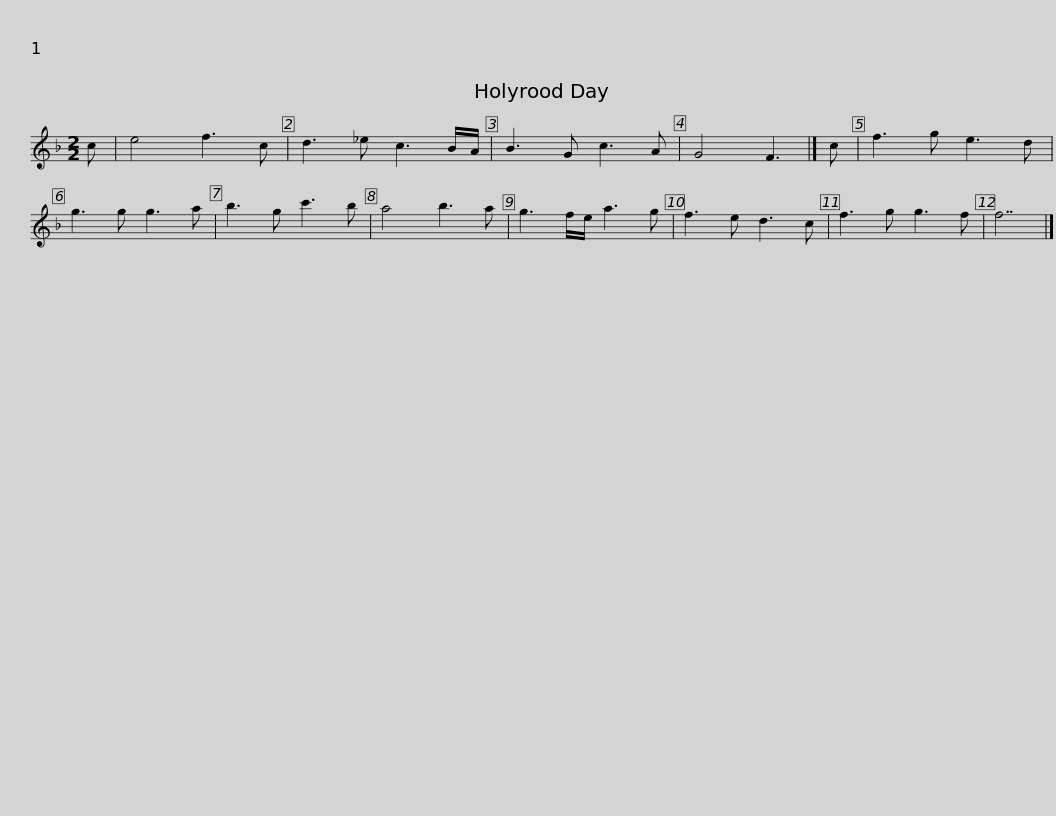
X:1
L:1/8
M:2/2
I:linebreak $
K:F
V:1 treble
V:1
 c | e4 f3 c | d3 _e c3 B/A/ | B3 G c3 A | G4 F3 |] %5
 c | f3 g e3 d | g3 g g3 a | b3 g c'3 b |$ a4 b3 a | %10
 g3 f/e/ a3 g | f3 e d3 c | f3 g g3 f | f7 |] %14
